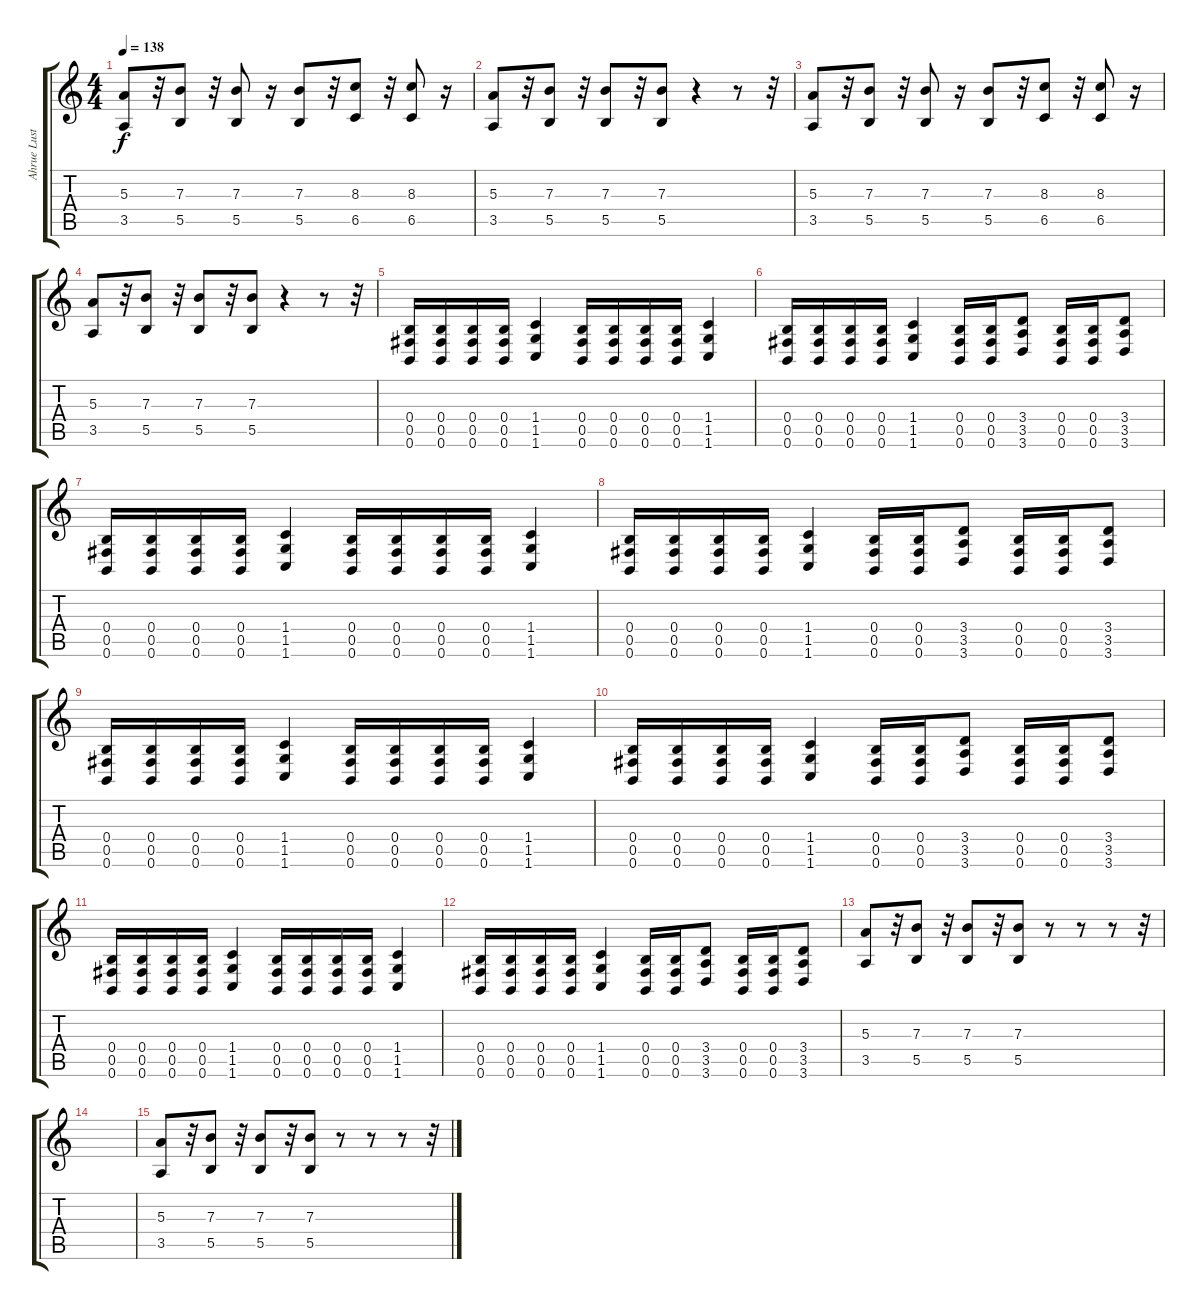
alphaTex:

\track ("Ahrue Luster" "Ahrue Lust") {instrument distortionguitar}
\staff {score tabs}
\tuning (Db4 Ab3 E3 B2 Gb2 B1) {hide}
\ts (4 4)
\tempo 138
\clef g2
\ks c
(5.3 3.5).8{dy f} r.32 (7.3 5.5).8 r.32 (7.3 5.5).8 r.16 (7.3 5.5).8 r.32 (8.3 6.5).8 r.32 (8.3 6.5).8 r.16 |
(5.3 3.5).8 r.32 (7.3 5.5).8 r.32 (7.3 5.5).8 r.32 (7.3 5.5).8 r.4 r.8 r.32 |
(5.3 3.5).8 r.32 (7.3 5.5).8 r.32 (7.3 5.5).8 r.16 (7.3 5.5).8 r.32 (8.3 6.5).8 r.32 (8.3 6.5).8 r.16 |
(5.3 3.5).8 r.32 (7.3 5.5).8 r.32 (7.3 5.5).8 r.32 (7.3 5.5).8 r.4 r.8 r.32 |
(0.4 0.5 0.6).16 (0.4 0.5 0.6).16 (0.4 0.5 0.6).16 (0.4 0.5 0.6).16 (1.4 1.5 1.6).4 (0.4 0.5 0.6).16 (0.4 0.5 0.6).16 (0.4 0.5 0.6).16 (0.4 0.5 0.6).16 (1.4 1.5 1.6).4 |
(0.4 0.5 0.6).16 (0.4 0.5 0.6).16 (0.4 0.5 0.6).16 (0.4 0.5 0.6).16 (1.4 1.5 1.6).4 (0.4 0.5 0.6).16 (0.4 0.5 0.6).16 (3.4 3.5 3.6).8 (0.4 0.5 0.6).16 (0.4 0.5 0.6).16 (3.4 3.5 3.6).8 |
(0.4 0.5 0.6).16 (0.4 0.5 0.6).16 (0.4 0.5 0.6).16 (0.4 0.5 0.6).16 (1.4 1.5 1.6).4 (0.4 0.5 0.6).16 (0.4 0.5 0.6).16 (0.4 0.5 0.6).16 (0.4 0.5 0.6).16 (1.4 1.5 1.6).4 |
(0.4 0.5 0.6).16 (0.4 0.5 0.6).16 (0.4 0.5 0.6).16 (0.4 0.5 0.6).16 (1.4 1.5 1.6).4 (0.4 0.5 0.6).16 (0.4 0.5 0.6).16 (3.4 3.5 3.6).8 (0.4 0.5 0.6).16 (0.4 0.5 0.6).16 (3.4 3.5 3.6).8 |
(0.4 0.5 0.6).16 (0.4 0.5 0.6).16 (0.4 0.5 0.6).16 (0.4 0.5 0.6).16 (1.4 1.5 1.6).4 (0.4 0.5 0.6).16 (0.4 0.5 0.6).16 (0.4 0.5 0.6).16 (0.4 0.5 0.6).16 (1.4 1.5 1.6).4 |
(0.4 0.5 0.6).16 (0.4 0.5 0.6).16 (0.4 0.5 0.6).16 (0.4 0.5 0.6).16 (1.4 1.5 1.6).4 (0.4 0.5 0.6).16 (0.4 0.5 0.6).16 (3.4 3.5 3.6).8 (0.4 0.5 0.6).16 (0.4 0.5 0.6).16 (3.4 3.5 3.6).8 |
(0.4 0.5 0.6).16 (0.4 0.5 0.6).16 (0.4 0.5 0.6).16 (0.4 0.5 0.6).16 (1.4 1.5 1.6).4 (0.4 0.5 0.6).16 (0.4 0.5 0.6).16 (0.4 0.5 0.6).16 (0.4 0.5 0.6).16 (1.4 1.5 1.6).4 |
(0.4 0.5 0.6).16 (0.4 0.5 0.6).16 (0.4 0.5 0.6).16 (0.4 0.5 0.6).16 (1.4 1.5 1.6).4 (0.4 0.5 0.6).16 (0.4 0.5 0.6).16 (3.4 3.5 3.6).8 (0.4 0.5 0.6).16 (0.4 0.5 0.6).16 (3.4 3.5 3.6).8 |
(5.3 3.5).8 r.32 (7.3 5.5).8 r.32 (7.3 5.5).8 r.32 (7.3 5.5).8 r.8 r.8 r.8 r.32 |
|
(5.3 3.5).8 r.32 (7.3 5.5).8 r.32 (7.3 5.5).8 r.32 (7.3 5.5).8 r.8 r.8 r.8 r.32
